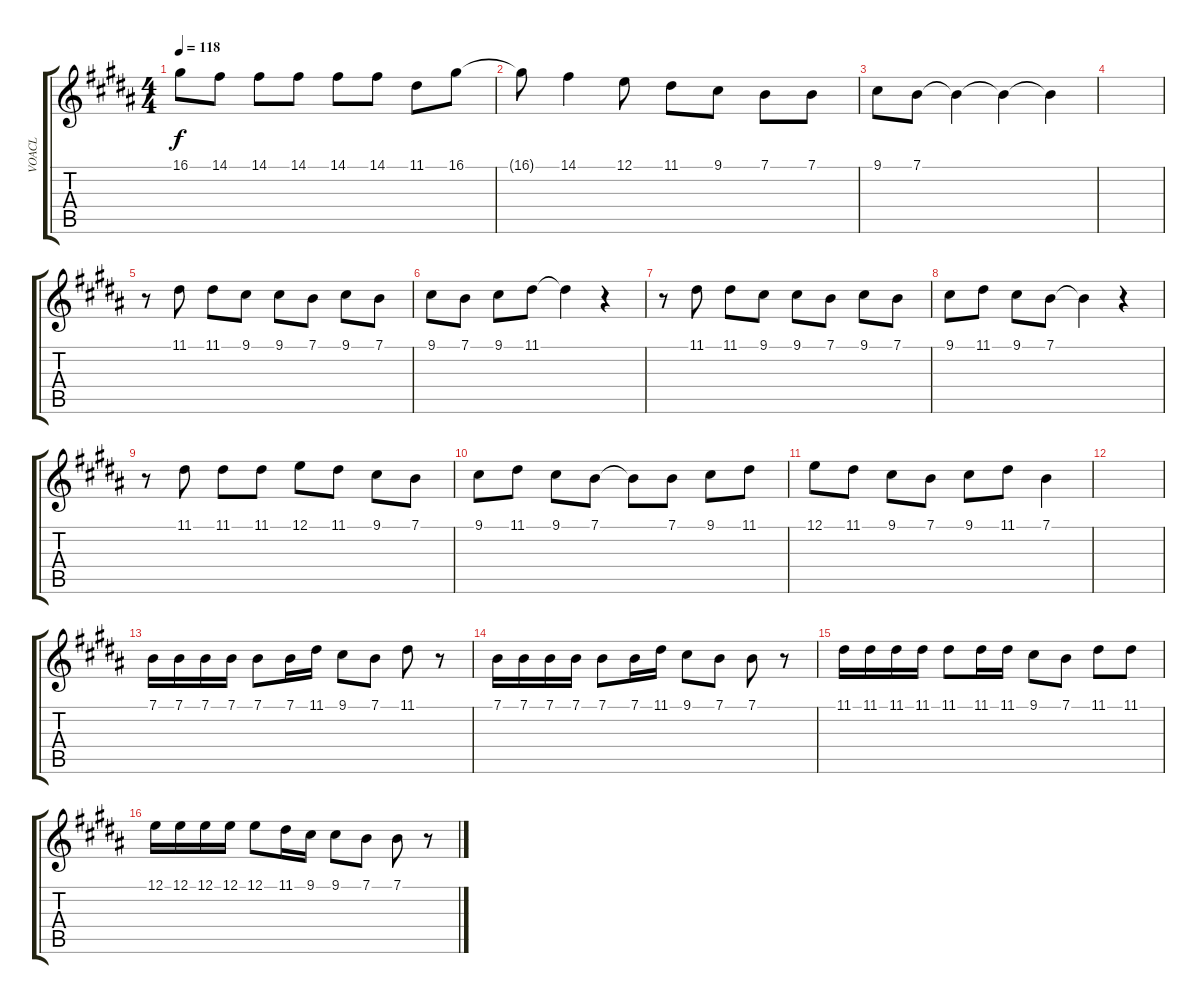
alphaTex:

\track ("VOACL" "VOACL") {instrument englishhorn}
\staff {score tabs}
\tuning (E4 B3 G3 D3 A2 E2) {hide}
\ts (4 4)
\tempo 118
\clef g2
\ks b
16.1.8{dy f} 14.1.8 14.1.8 14.1.8 14.1.8 14.1.8 11.1.8 16.1.8 |
16.1{t}.8 14.1.4 12.1.8 11.1.8 9.1.8 7.1.8 7.1.8 |
9.1.8 7.1.8 7.1{t}.4 7.1{t}.4 7.1{t}.4 |
|
r.8 11.1.8 11.1.8 9.1.8 9.1.8 7.1.8 9.1.8 7.1.8 |
9.1.8 7.1.8 9.1.8 11.1.8 11.1{t}.4 r.4 |
r.8 11.1.8 11.1.8 9.1.8 9.1.8 7.1.8 9.1.8 7.1.8 |
9.1.8 11.1.8 9.1.8 7.1.8 7.1{t}.4 r.4 |
r.8 11.1.8 11.1.8 11.1.8 12.1.8 11.1.8 9.1.8 7.1.8 |
9.1.8 11.1.8 9.1.8 7.1.8 7.1{t}.8 7.1.8 9.1.8 11.1.8 |
12.1.8 11.1.8 9.1.8 7.1.8 9.1.8 11.1.8 7.1.4 |
|
7.1.16 7.1.16 7.1.16 7.1.16 7.1.8 7.1.16 11.1.16 9.1.8 7.1.8 11.1.8 r.8 |
7.1.16 7.1.16 7.1.16 7.1.16 7.1.8 7.1.16 11.1.16 9.1.8 7.1.8 7.1.8 r.8 |
11.1.16 11.1.16 11.1.16 11.1.16 11.1.8 11.1.16 11.1.16 9.1.8 7.1.8 11.1.8 11.1.8 |
12.1.16 12.1.16 12.1.16 12.1.16 12.1.8 11.1.16 9.1.16 9.1.8 7.1.8 7.1.8 r.8
